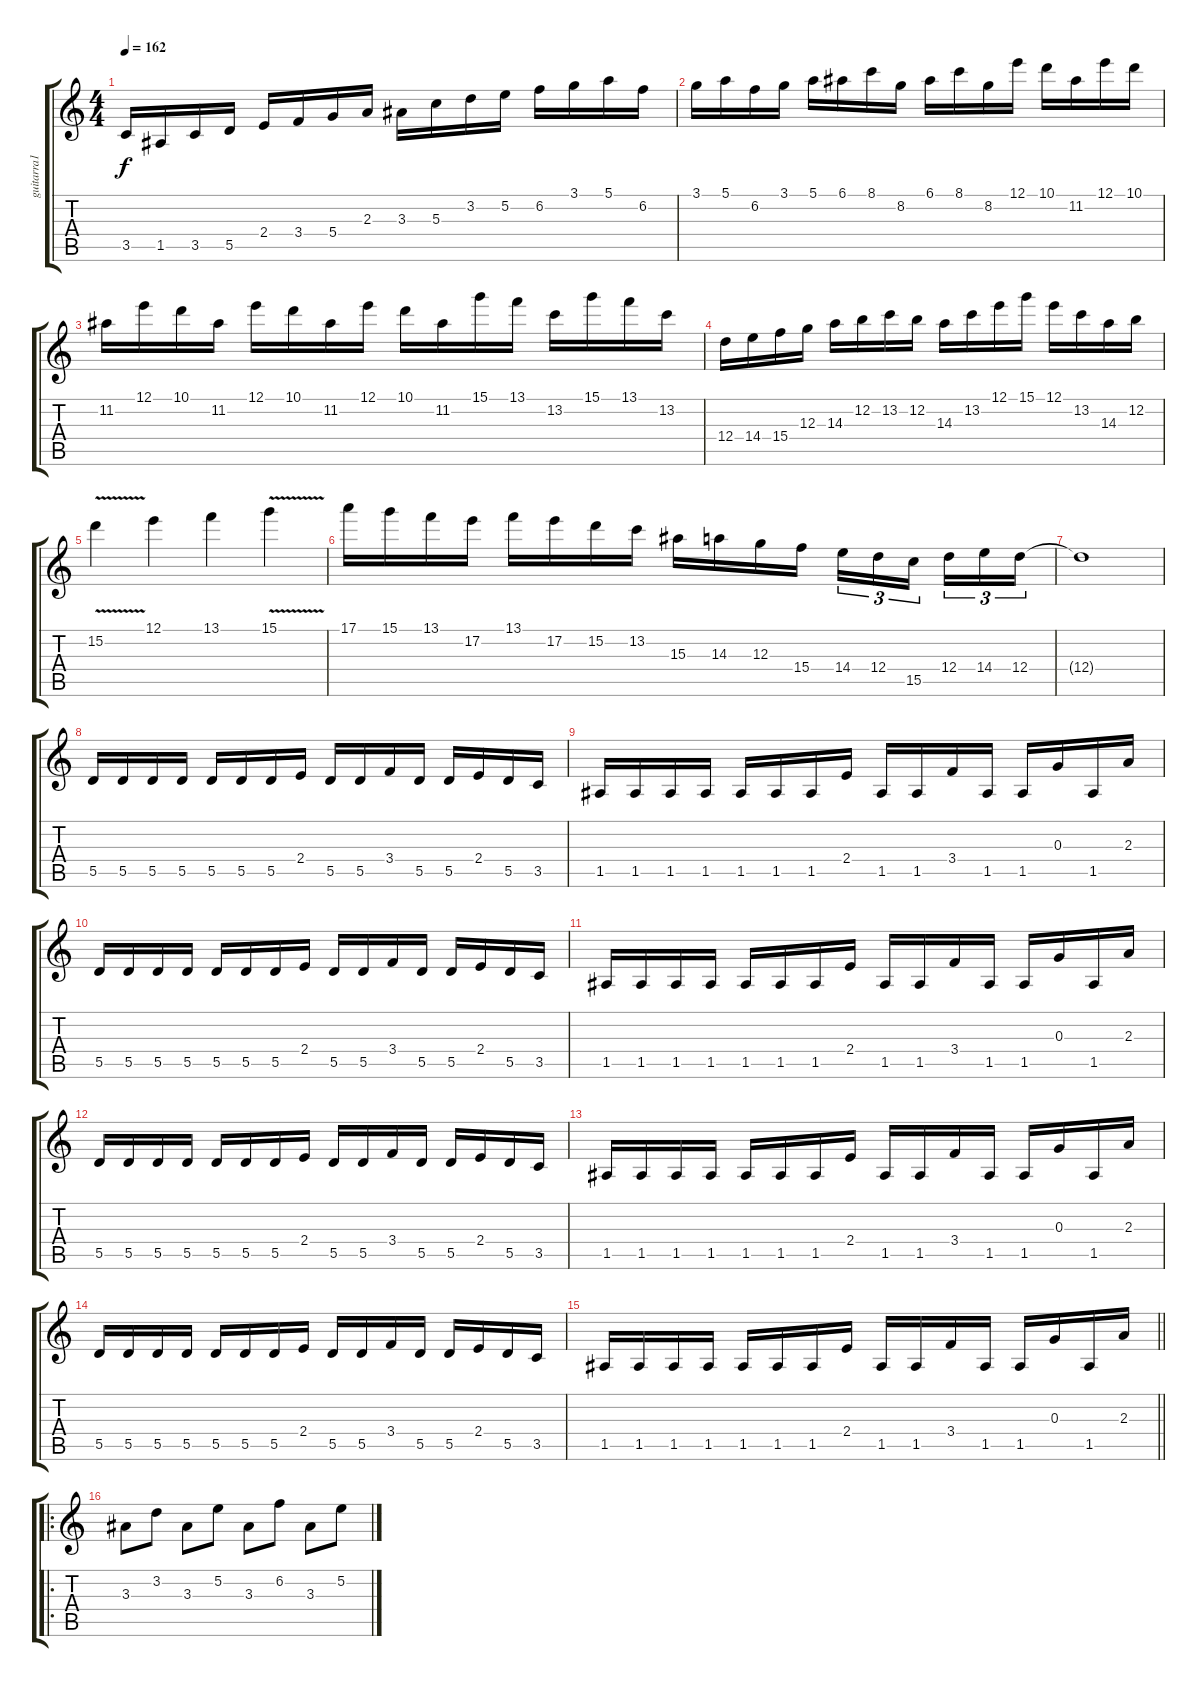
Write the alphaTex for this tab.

\track ("guitarra1" "guitarra1") {instrument overdrivenguitar}
\staff {score tabs}
\tuning (E4 B3 G3 D3 A2 E2) {hide}
\ts (4 4)
\tempo 162
\clef g2
\ks c
3.5.16{dy f} 1.5.16 3.5.16 5.5.16 2.4.16 3.4.16 5.4.16 2.3.16 3.3.16 5.3.16 3.2.16 5.2.16 6.2.16 3.1.16 5.1.16 6.2.16 |
3.1.16 5.1.16 6.2.16 3.1.16 5.1.16 6.1.16 8.1.16 8.2.16 6.1.16 8.1.16 8.2.16 12.1.16 10.1.16 11.2.16 12.1.16 10.1.16 |
11.2.16 12.1.16 10.1.16 11.2.16 12.1.16 10.1.16 11.2.16 12.1.16 10.1.16 11.2.16 15.1.16 13.1.16 13.2.16 15.1.16 13.1.16 13.2.16 |
12.4.16 14.4.16 15.4.16 12.3.16 14.3.16 12.2.16 13.2.16 12.2.16 14.3.16 13.2.16 12.1.16 15.1.16 12.1.16 13.2.16 14.3.16 12.2.16 |
15.2{v}.4 12.1.4 13.1.4 15.1{v}.4 |
17.1.16 15.1.16 13.1.16 17.2.16 13.1.16 17.2.16 15.2.16 13.2.16 15.3.16 14.3.16 12.3.16 15.4.16 14.4.16{tu (3 2)} 12.4.16{tu (3 2)} 15.5.16{tu (3 2)} 12.4.16{tu (3 2)} 14.4.16{tu (3 2)} 12.4.16{tu (3 2)} |
12.4{t}.1 |
5.5.16 5.5.16 5.5.16 5.5.16 5.5.16 5.5.16 5.5.16 2.4.16 5.5.16 5.5.16 3.4.16 5.5.16 5.5.16 2.4.16 5.5.16 3.5.16 |
1.5.16 1.5.16 1.5.16 1.5.16 1.5.16 1.5.16 1.5.16 2.4.16 1.5.16 1.5.16 3.4.16 1.5.16 1.5.16 0.3.16 1.5.16 2.3.16 |
5.5.16 5.5.16 5.5.16 5.5.16 5.5.16 5.5.16 5.5.16 2.4.16 5.5.16 5.5.16 3.4.16 5.5.16 5.5.16 2.4.16 5.5.16 3.5.16 |
1.5.16 1.5.16 1.5.16 1.5.16 1.5.16 1.5.16 1.5.16 2.4.16 1.5.16 1.5.16 3.4.16 1.5.16 1.5.16 0.3.16 1.5.16 2.3.16 |
5.5.16 5.5.16 5.5.16 5.5.16 5.5.16 5.5.16 5.5.16 2.4.16 5.5.16 5.5.16 3.4.16 5.5.16 5.5.16 2.4.16 5.5.16 3.5.16 |
1.5.16 1.5.16 1.5.16 1.5.16 1.5.16 1.5.16 1.5.16 2.4.16 1.5.16 1.5.16 3.4.16 1.5.16 1.5.16 0.3.16 1.5.16 2.3.16 |
5.5.16 5.5.16 5.5.16 5.5.16 5.5.16 5.5.16 5.5.16 2.4.16 5.5.16 5.5.16 3.4.16 5.5.16 5.5.16 2.4.16 5.5.16 3.5.16 |
\barLineRight lightlight
1.5.16 1.5.16 1.5.16 1.5.16 1.5.16 1.5.16 1.5.16 2.4.16 1.5.16 1.5.16 3.4.16 1.5.16 1.5.16 0.3.16 1.5.16 2.3.16 |
\ro
3.3.8 3.2.8 3.3.8 5.2.8 3.3.8 6.2.8 3.3.8 5.2.8
